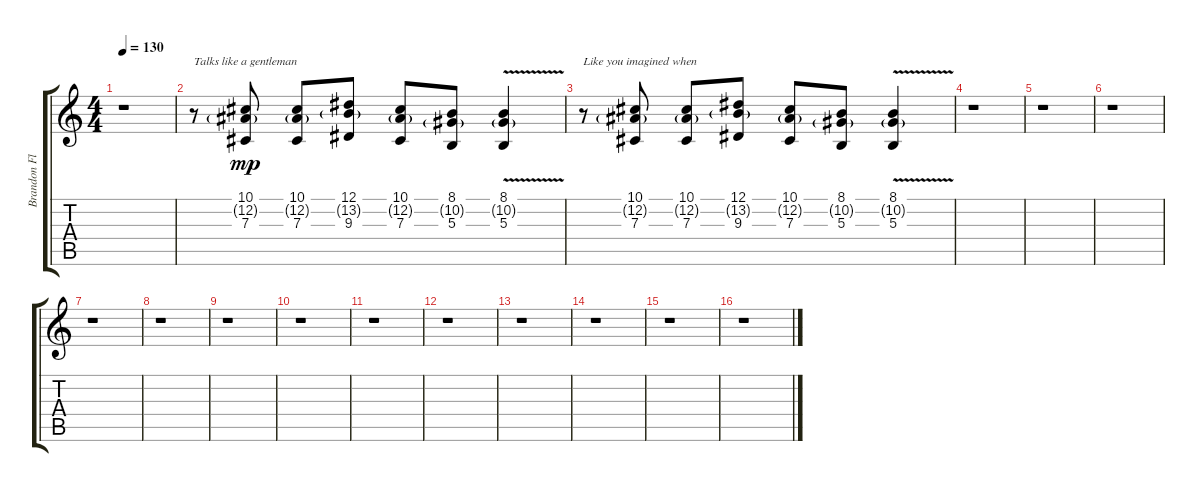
\track ("Brandon Flowers/Dave Keuning (Backing Vo" "Brandon Fl") {instrument cello}
\staff {score tabs}
\tuning (Eb4 Bb3 Gb3 Db3 Ab2 Eb2) {hide}
\ts (4 4)
\tempo 130
\clef g2
\ks c
r.1{dy mp} |
r.8{txt "Talks like a gentleman"} (10.1 12.2{g} 7.3).8 (10.1 12.2{g} 7.3).8 (12.1 13.2{g} 9.3).8 (10.1 12.2{g} 7.3).8 (8.1 10.2{g} 5.3).8 (8.1{v} 10.2{v g} 5.3{v}).4 |
r.8{txt "Like you imagined when"} (10.1 12.2{g} 7.3).8 (10.1 12.2{g} 7.3).8 (12.1 13.2{g} 9.3).8 (10.1 12.2{g} 7.3).8 (8.1 10.2{g} 5.3).8 (8.1{v} 10.2{v g} 5.3{v}).4 |
r.1 |
r.1 |
r.1 |
r.1 |
r.1 |
r.1 |
r.1 |
r.1 |
r.1 |
r.1 |
r.1 |
r.1 |
r.1
